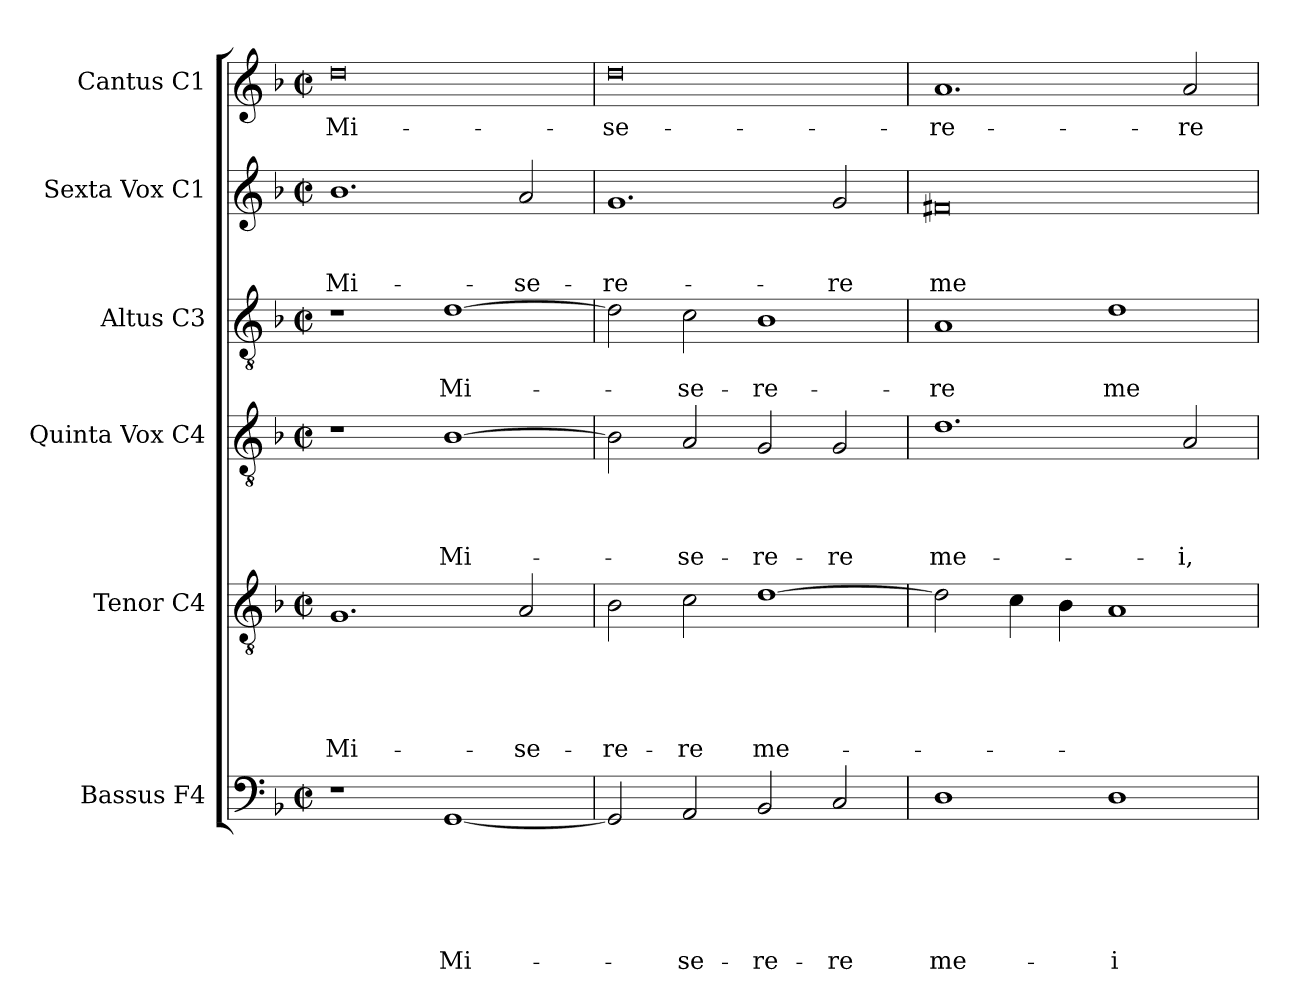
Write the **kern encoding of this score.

**kern	**text	**text	**text	**text	**text	**text	**kern	**text	**text	**text	**text	**text	**kern	**text	**text	**text	**text	**kern	**text	**text	**kern	**text	**text	**text	**kern	**text
*part6	*part6	*part6	*part6	*part6	*part6	*part6	*part5	*part5	*part5	*part5	*part5	*part5	*part4	*part4	*part4	*part4	*part4	*part3	*part3	*part3	*part2	*part2	*part2	*part2	*part1	*part1
*staff6	*staff6	*staff6	*staff6	*staff6	*staff6	*staff6	*staff5	*staff5	*staff5	*staff5	*staff5	*staff5	*staff4	*staff4	*staff4	*staff4	*staff4	*staff3	*staff3	*staff3	*staff2	*staff2	*staff2	*staff2	*staff1	*staff1
*I"Bassus F4	*	*	*	*	*	*	*I"Tenor C4	*	*	*	*	*	*I"Quinta Vox C4	*	*	*	*	*I"Altus C3	*	*	*I"Sexta Vox C1	*	*	*	*I"Cantus C1	*
*I'B	*	*	*	*	*	*	*I'T	*	*	*	*	*	*	*	*	*	*	*I'A	*	*	*	*	*	*	*I'C	*
*clefF4	*	*	*	*	*	*	*clefGv2	*	*	*	*	*	*clefGv2	*	*	*	*	*clefGv2	*	*	*clefG2	*	*	*	*clefG2	*
*k[b-]	*	*	*	*	*	*	*k[b-]	*	*	*	*	*	*k[b-]	*	*	*	*	*k[b-]	*	*	*k[b-]	*	*	*	*k[b-]	*
*F:	*	*	*	*	*	*	*F:	*	*	*	*	*	*F:	*	*	*	*	*F:	*	*	*F:	*	*	*	*F:	*
*M2/2	*	*	*	*	*	*	*M2/2	*	*	*	*	*	*M2/2	*	*	*	*	*M2/2	*	*	*M2/2	*	*	*	*M2/2	*
*met(c|)	*	*	*	*	*	*	*met(c|)	*	*	*	*	*	*met(c|)	*	*	*	*	*met(c|)	*	*	*met(c|)	*	*	*	*met(c|)	*
=1	=1	=1	=1	=1	=1	=1	=1	=1	=1	=1	=1	=1	=1	=1	=1	=1	=1	=1	=1	=1	=1	=1	=1	=1	=1	=1
!	!	!	!	!	!	!	!	!	!	!	!	!LO:LY:b	!	!	!	!	!	!	!	!	!	!	!	!LO:LY:b	!	!LO:LY:b
1r	.	.	.	.	.	.	1.G	.	.	.	.	Mi-	1r	.	.	.	.	1r	.	.	1.b-	.	.	Mi-	0dd	Mi-
!	!	!	!	!	!	!LO:LY:b	!	!	!	!	!	!	!	!	!	!	!LO:LY:b	!	!	!LO:LY:b	!	!	!	!	!	!
[1GG	.	.	.	.	.	Mi-	.	.	.	.	.	.	[1B-	.	.	.	Mi-	[1d	.	Mi-	.	.	.	.	.	.
!	!	!	!	!	!	!	!	!	!	!	!	!LO:LY:b	!	!	!	!	!	!	!	!	!	!	!	!LO:LY:b	!	!
.	.	.	.	.	.	.	2A/	.	.	.	.	-se-	.	.	.	.	.	.	.	.	2a/	.	.	-se-	.	.
=2	=2	=2	=2	=2	=2	=2	=2	=2	=2	=2	=2	=2	=2	=2	=2	=2	=2	=2	=2	=2	=2	=2	=2	=2	=2	=2
!	!	!	!	!	!	!	!	!	!	!	!	!LO:LY:b	!	!	!	!	!	!	!	!	!	!	!	!LO:LY:b	!	!LO:LY:b
2GG/]	.	.	.	.	.	.	2B-\	.	.	.	.	-re-	2B-\]	.	.	.	.	2d\]	.	.	1.g	.	.	-re-	0dd	-se-
!	!	!	!	!	!	!LO:LY:b	!	!	!	!	!	!LO:LY:b	!	!	!	!	!LO:LY:b	!	!	!LO:LY:b	!	!	!	!	!	!
2AA/	.	.	.	.	.	-se-	2c\	.	.	.	.	-re	2A/	.	.	.	-se-	2c\	.	-se-	.	.	.	.	.	.
!	!	!	!	!	!	!LO:LY:b	!	!	!	!	!	!LO:LY:b	!	!	!	!	!LO:LY:b	!	!	!LO:LY:b	!	!	!	!	!	!
2BB-/	.	.	.	.	.	-re-	[1d	.	.	.	.	me-	2G/	.	.	.	-re-	1B-	.	-re-	.	.	.	.	.	.
!	!	!	!	!	!	!LO:LY:b	!	!	!	!	!	!	!	!	!	!	!LO:LY:b	!	!	!	!	!	!	!LO:LY:b	!	!
2C/	.	.	.	.	.	-re	.	.	.	.	.	.	2G/	.	.	.	-re	.	.	.	2g/	.	.	-re	.	.
=3	=3	=3	=3	=3	=3	=3	=3	=3	=3	=3	=3	=3	=3	=3	=3	=3	=3	=3	=3	=3	=3	=3	=3	=3	=3	=3
!	!	!	!	!	!	!LO:LY:b	!	!	!	!	!	!	!	!	!	!	!LO:LY:b	!	!	!LO:LY:b	!	!	!	!LO:LY:b	!	!LO:LY:b
1D	.	.	.	.	.	me-	2d\]	.	.	.	.	.	1.d	.	.	.	me-	1A	.	-re	0f#X	.	.	me-	1.a	-re-
.	.	.	.	.	.	.	4c\	.	.	.	.	.	.	.	.	.	.	.	.	.	.	.	.	.	.	.
.	.	.	.	.	.	.	4B-\	.	.	.	.	.	.	.	.	.	.	.	.	.	.	.	.	.	.	.
!	!	!	!	!	!	!LO:LY:b	!	!	!	!	!	!	!	!	!	!	!	!	!	!LO:LY:b	!	!	!	!	!	!
1D	.	.	.	.	.	-i	1A	.	.	.	.	.	.	.	.	.	.	1d	.	me-	.	.	.	.	.	.
!	!	!	!	!	!	!	!	!	!	!	!	!	!	!	!	!	!LO:LY:b	!	!	!	!	!	!	!	!	!LO:LY:b
.	.	.	.	.	.	.	.	.	.	.	.	.	2A/	.	.	.	-i,	.	.	.	.	.	.	.	2a/	-re
=	=	=	=	=	=	=	=	=	=	=	=	=	=	=	=	=	=	=	=	=	=	=	=	=	=	=
*-	*-	*-	*-	*-	*-	*-	*-	*-	*-	*-	*-	*-	*-	*-	*-	*-	*-	*-	*-	*-	*-	*-	*-	*-	*-	*-
